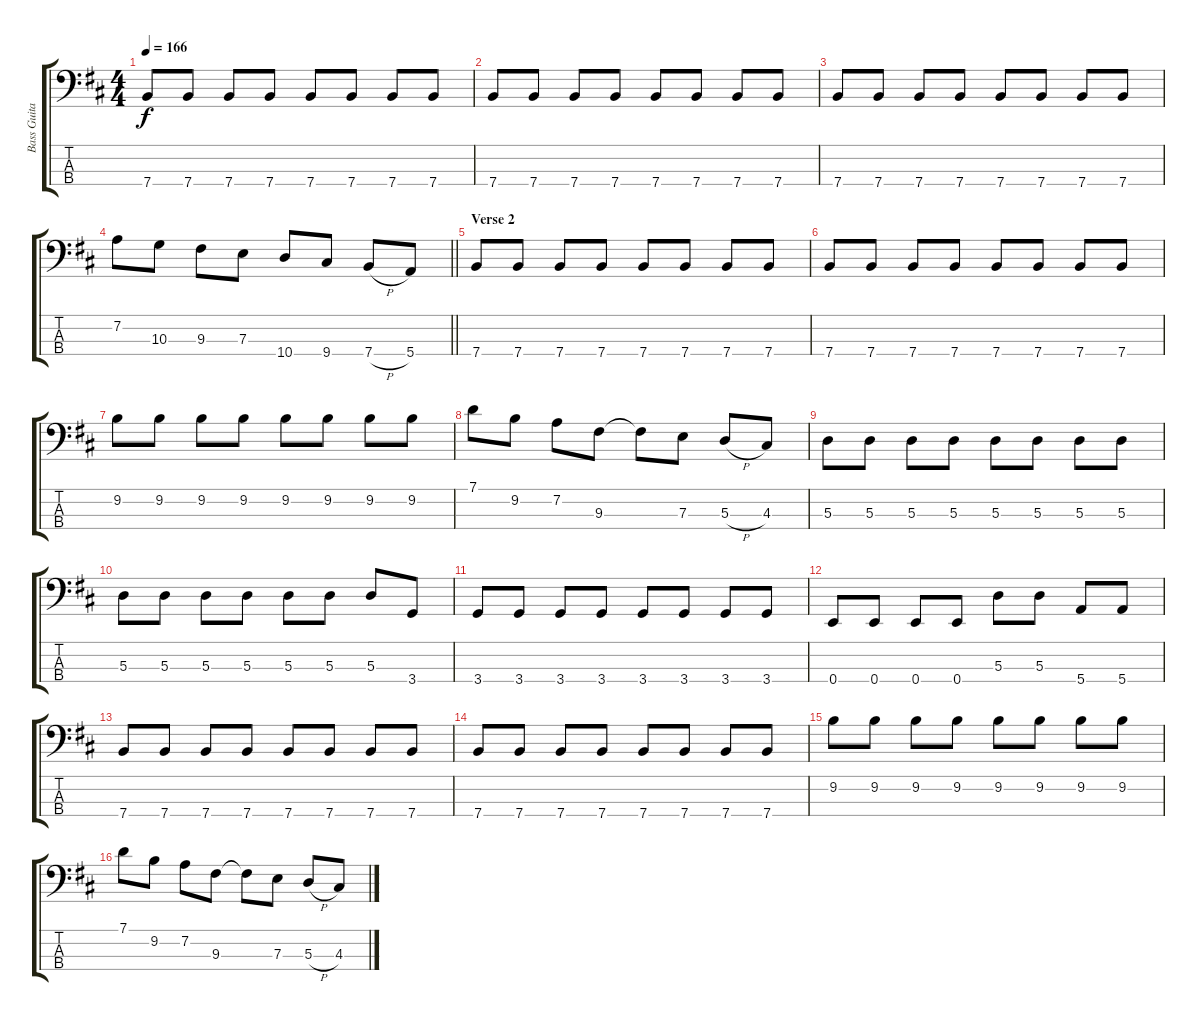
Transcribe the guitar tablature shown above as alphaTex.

\track ("Bass Guitar" "Bass Guita") {instrument electricbassfinger}
\staff {score tabs}
\tuning (G2 D2 A1 E1) {hide}
\ts (4 4)
\tempo 166
\clef f4
\ks d
7.4.8{dy f} 7.4.8 7.4.8 7.4.8 7.4.8 7.4.8 7.4.8 7.4.8 |
7.4.8 7.4.8 7.4.8 7.4.8 7.4.8 7.4.8 7.4.8 7.4.8 |
7.4.8 7.4.8 7.4.8 7.4.8 7.4.8 7.4.8 7.4.8 7.4.8 |
\barLineRight lightlight
7.2.8 10.3.8 9.3.8 7.3.8 10.4.8 9.4.8 7.4{h}.8 5.4.8 |
\section ("" "Verse 2")
7.4.8 7.4.8 7.4.8 7.4.8 7.4.8 7.4.8 7.4.8 7.4.8 |
7.4.8 7.4.8 7.4.8 7.4.8 7.4.8 7.4.8 7.4.8 7.4.8 |
9.2.8 9.2.8 9.2.8 9.2.8 9.2.8 9.2.8 9.2.8 9.2.8 |
7.1.8 9.2.8 7.2.8 9.3.8 9.3{t}.8 7.3.8 5.3{h}.8 4.3.8 |
5.3.8 5.3.8 5.3.8 5.3.8 5.3.8 5.3.8 5.3.8 5.3.8 |
5.3.8 5.3.8 5.3.8 5.3.8 5.3.8 5.3.8 5.3.8 3.4.8 |
3.4.8 3.4.8 3.4.8 3.4.8 3.4.8 3.4.8 3.4.8 3.4.8 |
0.4.8 0.4.8 0.4.8 0.4.8 5.3.8 5.3.8 5.4.8 5.4.8 |
7.4.8 7.4.8 7.4.8 7.4.8 7.4.8 7.4.8 7.4.8 7.4.8 |
7.4.8 7.4.8 7.4.8 7.4.8 7.4.8 7.4.8 7.4.8 7.4.8 |
9.2.8 9.2.8 9.2.8 9.2.8 9.2.8 9.2.8 9.2.8 9.2.8 |
7.1.8 9.2.8 7.2.8 9.3.8 9.3{t}.8 7.3.8 5.3{h}.8 4.3.8
